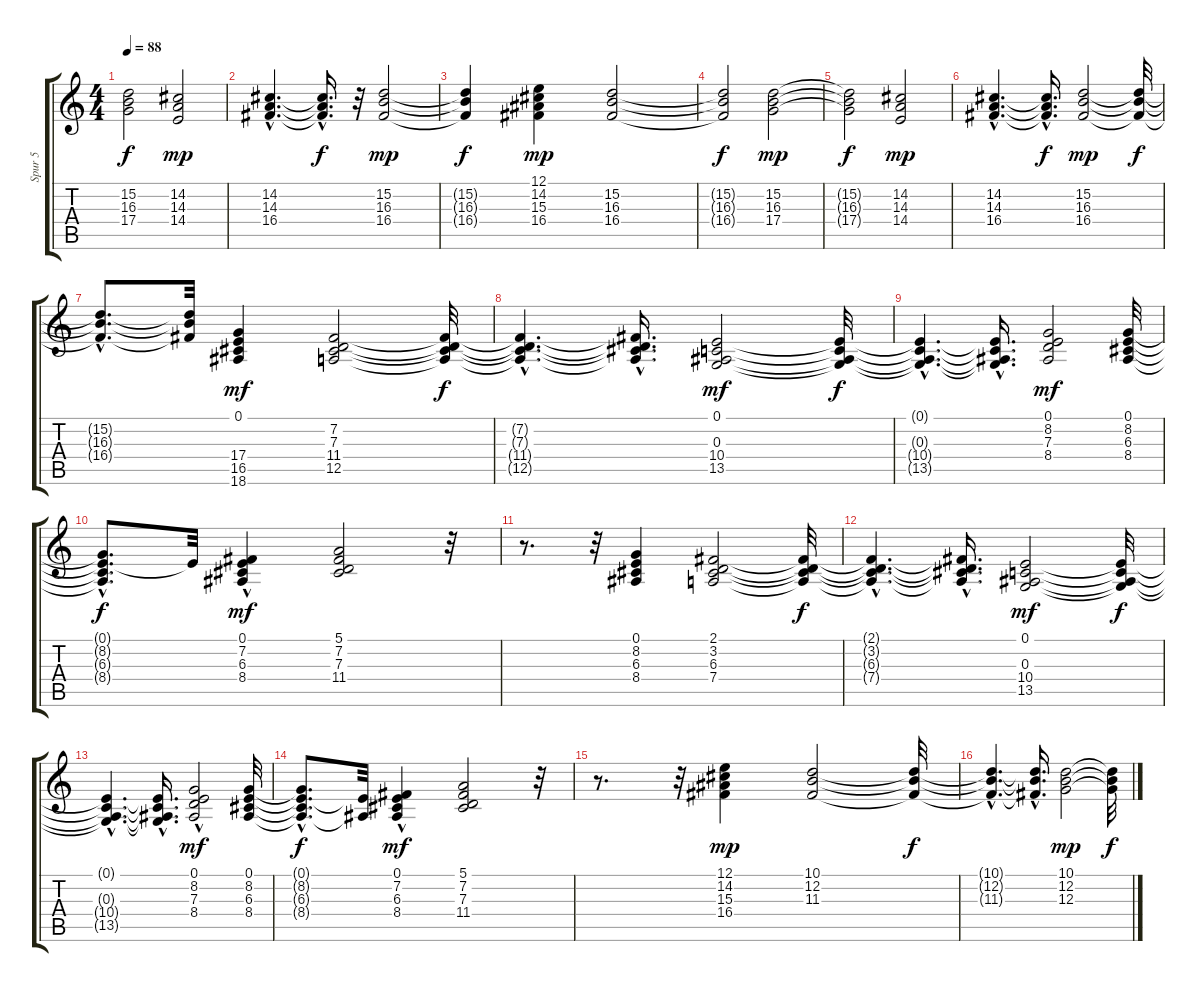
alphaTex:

\track ("Spur 5" "Spur 5") {instrument stringensemble1}
\staff {score tabs}
\tuning (E4 B3 G3 D3 A2 E2) {hide}
\ts (4 4)
\tempo 88
\clef g2
\ks c
(15.2{t} 16.3{t} 17.4{t}).2{dy f} (14.2 14.3 14.4).2{dy mp} |
(14.2{hac} 14.3{hac} 16.4{hac}).4{d} (14.2{hac t} 14.3{hac t} 16.4{hac t}).16{d dy f} r.32 (15.2 16.3 16.4).2{dy mp} |
(15.2{t} 16.3{t} 16.4{t}).4{dy f} (12.1 14.2 15.3 16.4).4{dy mp} (15.2 16.3 16.4).2 |
(15.2{t} 16.3{t} 16.4{t}).2{dy f} (15.2 16.3 17.4).2{dy mp} |
(15.2{t} 16.3{t} 17.4{t}).2{dy f} (14.2 14.3 14.4).2{dy mp} |
(14.2{hac} 14.3{hac} 16.4{hac}).4{d} (14.2{hac t} 14.3{hac t} 16.4{hac t}).16{d dy f} (15.2 16.3 16.4).2{dy mp} (15.2{t} 16.3{t} 16.4{t}).32{dy f} |
(15.2{hac t} 16.3{hac t} 16.4{hac t}).8{d} (15.2{t} 16.3{t} 16.4{t}).32 (0.1 17.4 16.5 18.6).4{dy mf} (7.2 7.3 11.4 12.5).2 (7.2{t} 7.3{t} 11.4{t} 12.5{t}).32{dy f} |
(7.2{hac t} 7.3{hac t} 11.4{hac t} 12.5{hac t}).4{d} (7.2{hac t} 7.3{hac t} 11.4{hac t} 12.5{hac t}).16{d} (0.1 0.3 10.4 13.5).2{dy mf} (0.1{t} 0.3{t} 10.4{t} 13.5{t}).32{dy f} |
(0.1{hac t} 0.3{hac t} 10.4{hac t} 13.5{hac t}).4{d} (0.1{t} 0.3{t} 10.4{hac t} 13.5{hac t}).16{d} (0.1 8.2 7.3 8.4).2{dy mf} (0.1 8.2 6.3 8.4).32 |
(0.1{hac t} 8.2{hac t} 6.3{hac t} 8.4{hac t}).8{d dy f} 0.1{t}.32 (0.1 7.2{hac} 6.3 8.4{hac}).4{dy mf} (5.1 7.2 7.3 11.4).2 r.32 |
r.8{d} r.32 (0.1 8.2 6.3 8.4).4 (2.1 3.2 6.3 7.4).2 (2.1{t} 3.2{t} 6.3{t} 7.4{t}).32{dy f} |
(2.1{hac t} 3.2{hac t} 6.3{hac t} 7.4{hac t}).4{d} (2.1{hac t} 3.2{hac t} 6.3{hac t} 7.4{hac t}).16{d} (0.1 0.3 10.4 13.5).2{dy mf} (0.1{t} 0.3{t} 10.4{t} 13.5{t}).32{dy f} |
(0.1{hac t} 0.3{hac t} 10.4{hac t} 13.5{hac t}).4{d} (0.1{t} 0.3{t} 10.4{hac t} 13.5{t}).16{d} (0.1{hac} 8.2 7.3 8.4).2{dy mf} (0.1 8.2 6.3 8.4).32 |
(0.1{hac t} 8.2{hac t} 6.3{hac t} 8.4{hac t}).8{d dy f} (0.1{t} 8.4{t}).32 (0.1 7.2{hac} 6.3 8.4{hac}).4{dy mf} (5.1 7.2 7.3 11.4).2 r.32 |
r.8{d} r.32 (12.1 14.2 15.3 16.4).4{dy mp} (10.1 12.2 11.3).2 (10.1{t} 12.2{t} 11.3{t}).32{dy f} |
(10.1{hac t} 12.2{hac t} 11.3{hac t}).4{d} (10.1{hac t} 12.2{hac t} 11.3{hac t}).16{d} (10.1 12.2 12.3).2{dy mp} (10.1{t} 12.2{t} 12.3{t}).32{dy f}
